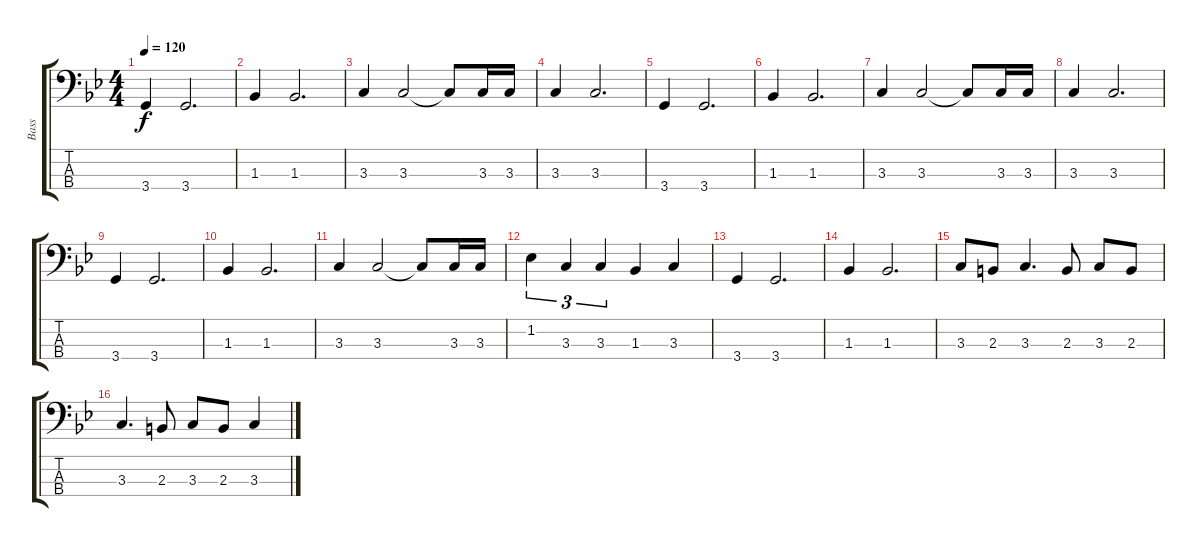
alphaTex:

\track ("Bass" "Bass") {instrument electricbassfinger}
\staff {score tabs}
\tuning (G2 D2 A1 E1) {hide}
\ts (4 4)
\tempo 120
\clef f4
\ks bb
3.4.4{dy f} 3.4.2{d} |
1.3.4 1.3.2{d} |
3.3.4 3.3.2 3.3{t}.8 3.3.16 3.3.16 |
3.3.4 3.3.2{d} |
3.4.4 3.4.2{d} |
1.3.4 1.3.2{d} |
3.3.4 3.3.2 3.3{t}.8 3.3.16 3.3.16 |
3.3.4 3.3.2{d} |
3.4.4 3.4.2{d} |
1.3.4 1.3.2{d} |
3.3.4 3.3.2 3.3{t}.8 3.3.16 3.3.16 |
1.2.4{tu (3 2)} 3.3.4{tu (3 2)} 3.3.4{tu (3 2)} 1.3.4 3.3.4 |
3.4.4 3.4.2{d} |
1.3.4 1.3.2{d} |
3.3.8 2.3.8 3.3.4{d} 2.3.8 3.3.8 2.3.8 |
3.3.4{d} 2.3.8 3.3.8 2.3.8 3.3.4
